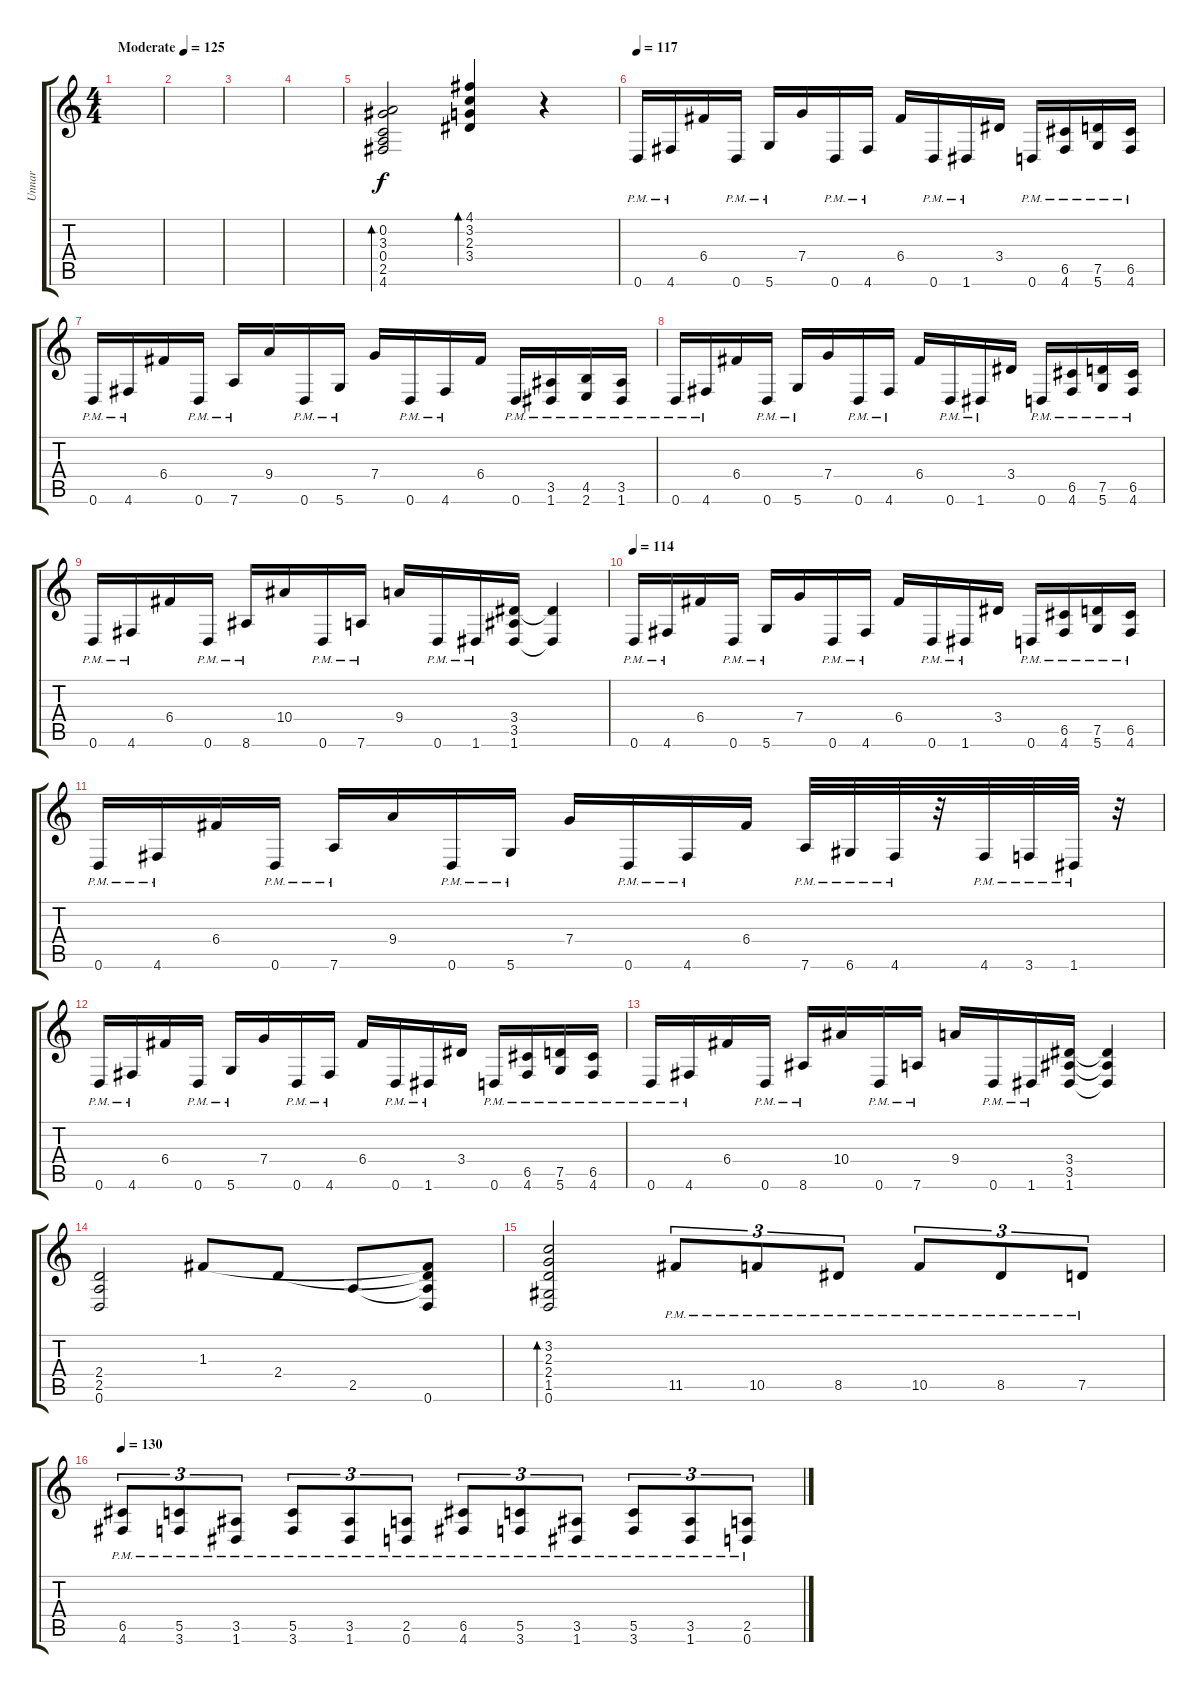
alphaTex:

\track ("Unnar" "Unnar") {instrument distortionguitar}
\staff {score tabs}
\tuning (D4 A3 F3 C3 G2 D2) {hide}
\ts (4 4)
\tempo (125 "Moderate")
\clef g2
\ks c
|
|
|
|
(0.2 3.3 0.4 2.5 4.6).2{bd 480 instrument electricguitarclean} (4.1 3.2 2.3 3.4).4{bd 480} r.4 |
\tempo 117
0.6{pm}.16{instrument distortionguitar} 4.6{pm}.16 6.4.16 0.6{pm}.16 5.6{pm}.16 7.4.16 0.6{pm}.16 4.6{pm}.16 6.4.16 0.6{pm}.16 1.6{pm}.16 3.4.16 0.6{pm}.16 (6.5{pm} 4.6{pm}).16 (7.5{pm} 5.6{pm}).16 (6.5{pm} 4.6{pm}).16 |
0.6{pm}.16 4.6{pm}.16 6.4.16 0.6{pm}.16 7.6{pm}.16 9.4.16 0.6{pm}.16 5.6{pm}.16 7.4.16 0.6{pm}.16 4.6{pm}.16 6.4.16 0.6{pm}.16 (3.5{pm} 1.6{pm}).16 (4.5{pm} 2.6{pm}).16 (3.5{pm} 1.6{pm}).16 |
0.6{pm}.16 4.6{pm}.16 6.4.16 0.6{pm}.16 5.6{pm}.16 7.4.16 0.6{pm}.16 4.6{pm}.16 6.4.16 0.6{pm}.16 1.6{pm}.16 3.4.16 0.6{pm}.16 (6.5{pm} 4.6{pm}).16 (7.5{pm} 5.6{pm}).16 (6.5{pm} 4.6{pm}).16 |
0.6{pm}.16 4.6{pm}.16 6.4.16 0.6{pm}.16 8.6{pm}.16 10.4.16 0.6{pm}.16 7.6{pm}.16 9.4.16 0.6{pm}.16 1.6{pm}.16 (3.4 3.5 1.6).16 (3.4{t} 1.6{t}).4 |
\tempo 114
0.6{pm}.16 4.6{pm}.16 6.4.16 0.6{pm}.16 5.6{pm}.16 7.4.16 0.6{pm}.16 4.6{pm}.16 6.4.16 0.6{pm}.16 1.6{pm}.16 3.4.16 0.6{pm}.16 (6.5{pm} 4.6{pm}).16 (7.5{pm} 5.6{pm}).16 (6.5{pm} 4.6{pm}).16 |
0.6{pm}.16 4.6{pm}.16 6.4.16 0.6{pm}.16 7.6{pm}.16 9.4.16 0.6{pm}.16 5.6{pm}.16 7.4.16 0.6{pm}.16 4.6{pm}.16 6.4.16 7.6{pm}.32 6.6{pm}.32 4.6{pm}.32 r.32 4.6{pm}.32 3.6{pm}.32 1.6{pm}.32 r.32 |
0.6{pm}.16 4.6{pm}.16 6.4.16 0.6{pm}.16 5.6{pm}.16 7.4.16 0.6{pm}.16 4.6{pm}.16 6.4.16 0.6{pm}.16 1.6{pm}.16 3.4.16 0.6{pm}.16 (6.5{pm} 4.6{pm}).16 (7.5{pm} 5.6{pm}).16 (6.5{pm} 4.6{pm}).16 |
0.6{pm}.16 4.6{pm}.16 6.4.16 0.6{pm}.16 8.6{pm}.16 10.4.16 0.6{pm}.16 7.6{pm}.16 9.4.16 0.6{pm}.16 1.6{pm}.16 (3.4 3.5 1.6).16 (3.4{t} 3.5{t} 1.6{t}).4 |
(2.4 2.5 0.6).2 1.3.8 2.4.8 2.5.8 (1.3{t} 2.4{t} 2.5{t} 0.6).8 |
(3.2 2.3 2.4 1.5 0.6).2{bd 480} 11.5{pm}.8{tu (3 2)} 10.5{pm}.8{tu (3 2)} 8.5{pm}.8{tu (3 2)} 10.5{pm}.8{tu (3 2)} 8.5{pm}.8{tu (3 2)} 7.5{pm}.8{tu (3 2)} |
\tempo 130
(6.5{pm} 4.6{pm}).8{tu (3 2)} (5.5{pm} 3.6{pm}).8{tu (3 2)} (3.5{pm} 1.6{pm}).8{tu (3 2)} (5.5{pm} 3.6{pm}).8{tu (3 2)} (3.5{pm} 1.6{pm}).8{tu (3 2)} (2.5{pm} 0.6{pm}).8{tu (3 2)} (6.5{pm} 4.6{pm}).8{tu (3 2)} (5.5{pm} 3.6{pm}).8{tu (3 2)} (3.5{pm} 1.6{pm}).8{tu (3 2)} (5.5{pm} 3.6{pm}).8{tu (3 2)} (3.5{pm} 1.6{pm}).8{tu (3 2)} (2.5{pm} 0.6{pm}).8{tu (3 2)}
